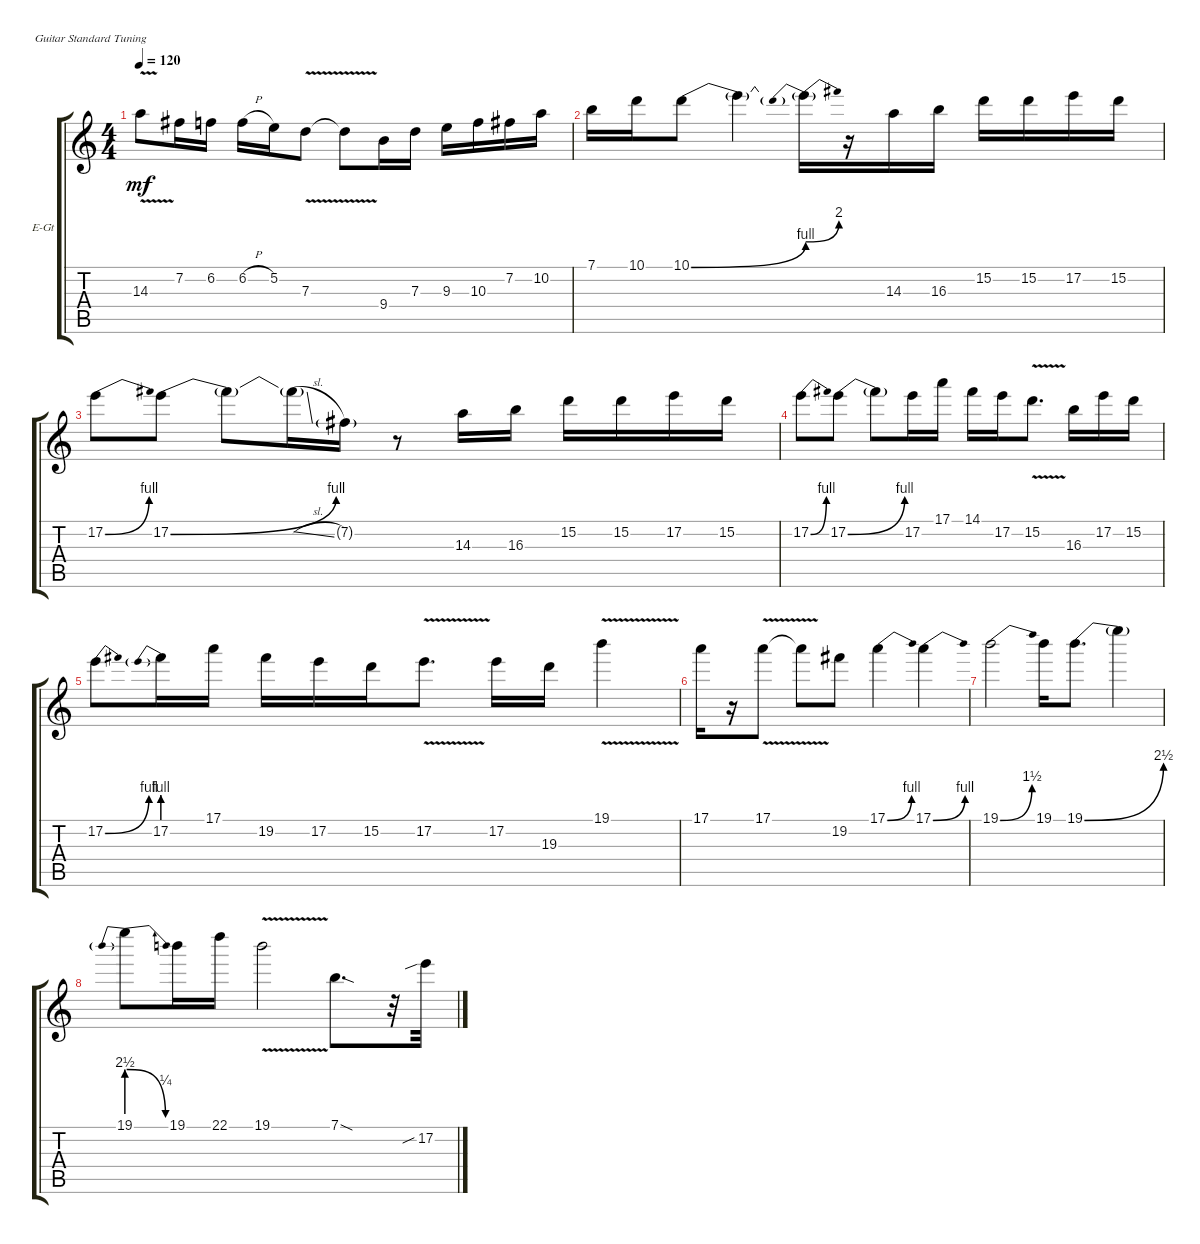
\bracketExtendMode groupsimilarinstruments
\firstSystemTrackNameOrientation horizontal
\otherSystemsTrackNameOrientation horizontal
\track ("Guitar" "E-Gt") {instrument overdrivenguitar}
\staff {score tabs}
\tuning (E4 B3 G3 D3 A2 E2)
\ts (4 4)
\tempo 120
\clef g2
\ks aminor
14.3{v t}.8{dy mf} 7.2.16 6.2.16 6.2{h}.16 5.2.16 7.3{v}.8 7.3{v t}.8 9.4.16 7.3.16 9.3.16 10.3.16 7.2.16 10.2.16 |
7.1.16 10.1.16 10.1{be (bend 0 0 15 4)}.8 10.1{t}.4 10.1{be (prebendbend 0 4 15 8) t}.16 r.16 14.3.16 16.3.16 15.2.16 15.2.16 17.2.16 15.2.16 |
17.2{be (bend 0 0 15 4)}.8 17.2{be (bend 0 0 15 4)}.8 17.2{t}.8 17.2{sl t}.16 7.2{g}.16 r.8 14.3.16 16.3.16 15.2.16 15.2.16 17.2.16 15.2.16 |
17.2{be (bend 0 0 15 4)}.8 17.2{be (bend 0 0 15 4)}.8 17.2{t}.8 17.2.16 17.1.16 14.1.16 17.2.16 15.2{v}.8{d} 16.3.16 17.2.16 15.2.16 |
17.2{be (bend 0 0 15 4)}.8 17.2{be (prebend 0 4 60 4)}.16 17.1.16 19.2.16 17.2.16 15.2.16 17.2{v}.8{d} 17.2.16 19.3.16 19.1{v}.4 |
17.1.16 r.16 17.1{v}.8 17.1{t}.8 19.2.8 17.1{be (bend 0 0 15 4)}.4 17.1{be (bend 0 0 15 4)}.4 |
19.1{be (bend 0 0 15.6 6)}.2 19.1.16 19.1{be (bend 0 0 15.6 10)}.8{d} 19.1{t}.4 |
19.1{be (prebendrelease 0 10 35.4 1)}.8 19.1.16 22.1.16 19.1{v}.2 7.1{sod}.8{d} r.32 17.2{sib}.32
